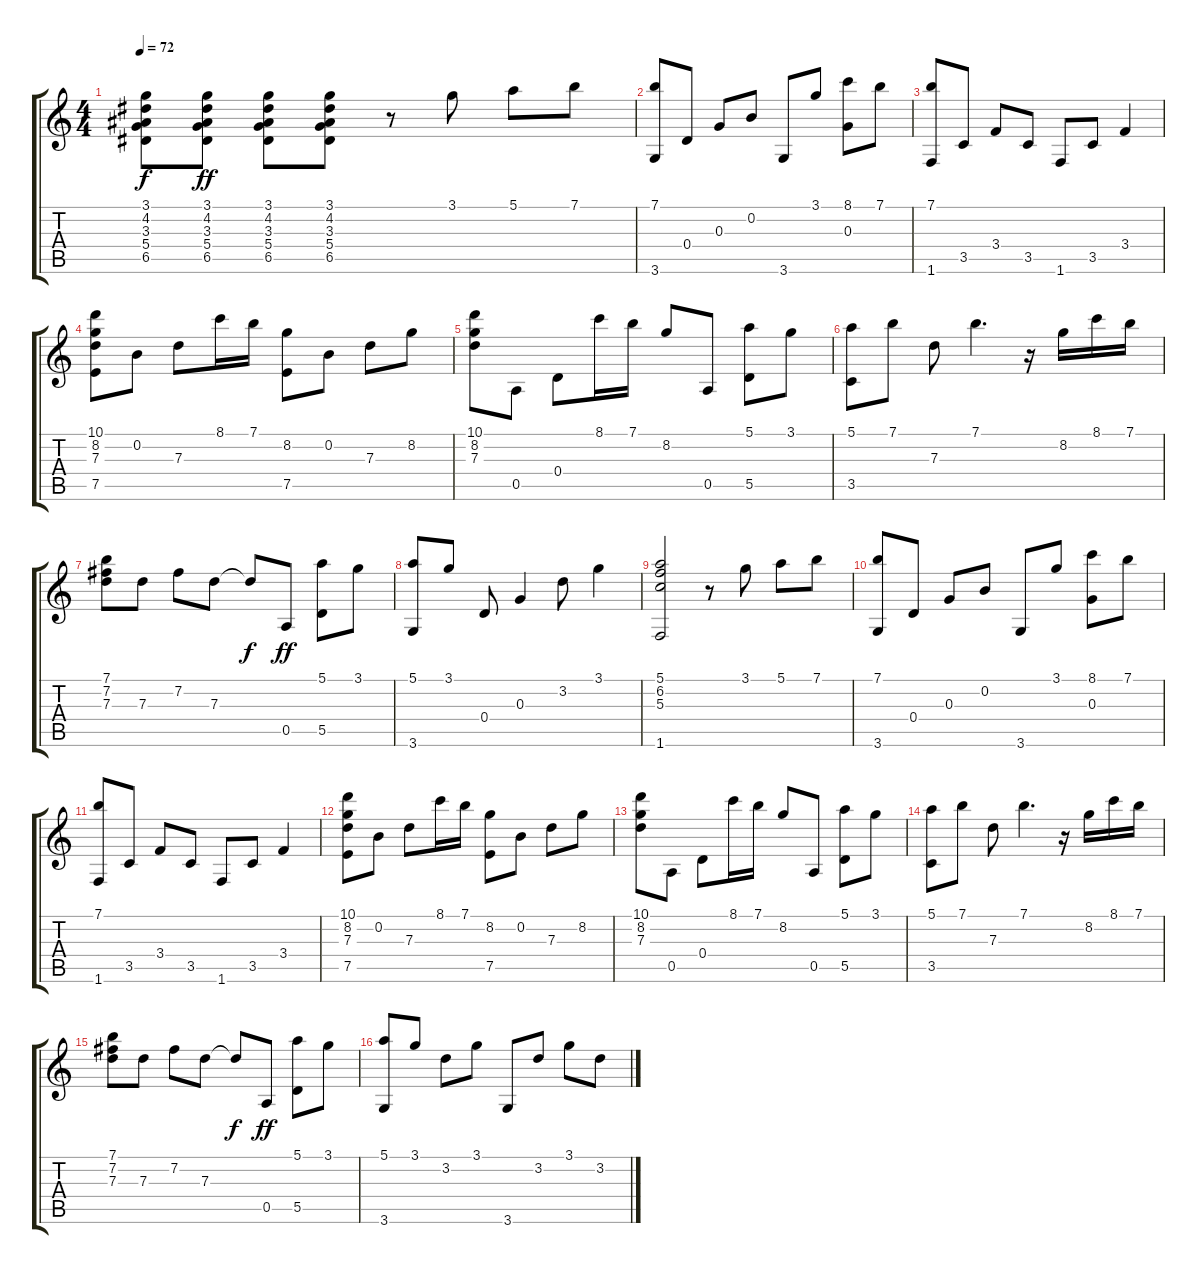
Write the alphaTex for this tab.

\track "" {instrument acousticguitarnylon}
\staff {score tabs}
\tuning (E4 B3 G3 D3 A2 E2) {hide}
\ts (4 4)
\tempo 72
\clef g2
\ks c
(3.1{t} 4.2{t} 3.3{t} 5.4{t} 6.5{t}).8{dy f} (3.1 4.2 3.3 5.4 6.5).8{dy ff} (3.1 4.2 3.3 5.4 6.5).8 (3.1 4.2 3.3 5.4 6.5).8 r.8 3.1.8 5.1.8 7.1.8 |
(7.1 3.6).8 0.4.8 0.3.8 0.2.8 3.6.8 3.1.8 (8.1 0.3).8 7.1.8 |
(7.1 1.6).8 3.5.8 3.4.8 3.5.8 1.6.8 3.5.8 3.4.4 |
(10.1 8.2 7.3 7.5).8 0.2.8 7.3.8 8.1.16 7.1.16 (8.2 7.5).8 0.2.8 7.3.8 8.2.8 |
(10.1 8.2 7.3).8 0.5.8 0.4.8 8.1.16 7.1.16 8.2.8 0.5.8 (5.1 5.5).8 3.1.8 |
(5.1 3.5).8 7.1.8 7.3.8 7.1.4{d} r.16 8.2.16 8.1.16 7.1.16 |
(7.1 7.2 7.3).8 7.3.8 7.2.8 7.3.8 7.3{t}.8{dy f} 0.5.8{dy ff} (5.1 5.5).8 3.1.8 |
(5.1 3.6).8 3.1.8 0.4.8 0.3.4 3.2.8 3.1.4 |
(5.1 6.2 5.3 1.6).2 r.8 3.1.8 5.1.8 7.1.8 |
(7.1 3.6).8 0.4.8 0.3.8 0.2.8 3.6.8 3.1.8 (8.1 0.3).8 7.1.8 |
(7.1 1.6).8 3.5.8 3.4.8 3.5.8 1.6.8 3.5.8 3.4.4 |
(10.1 8.2 7.3 7.5).8 0.2.8 7.3.8 8.1.16 7.1.16 (8.2 7.5).8 0.2.8 7.3.8 8.2.8 |
(10.1 8.2 7.3).8 0.5.8 0.4.8 8.1.16 7.1.16 8.2.8 0.5.8 (5.1 5.5).8 3.1.8 |
(5.1 3.5).8 7.1.8 7.3.8 7.1.4{d} r.16 8.2.16 8.1.16 7.1.16 |
(7.1 7.2 7.3).8 7.3.8 7.2.8 7.3.8 7.3{t}.8{dy f} 0.5.8{dy ff} (5.1 5.5).8 3.1.8 |
(5.1 3.6).8 3.1.8 3.2.8 3.1.8 3.6.8 3.2.8 3.1.8 3.2.8
